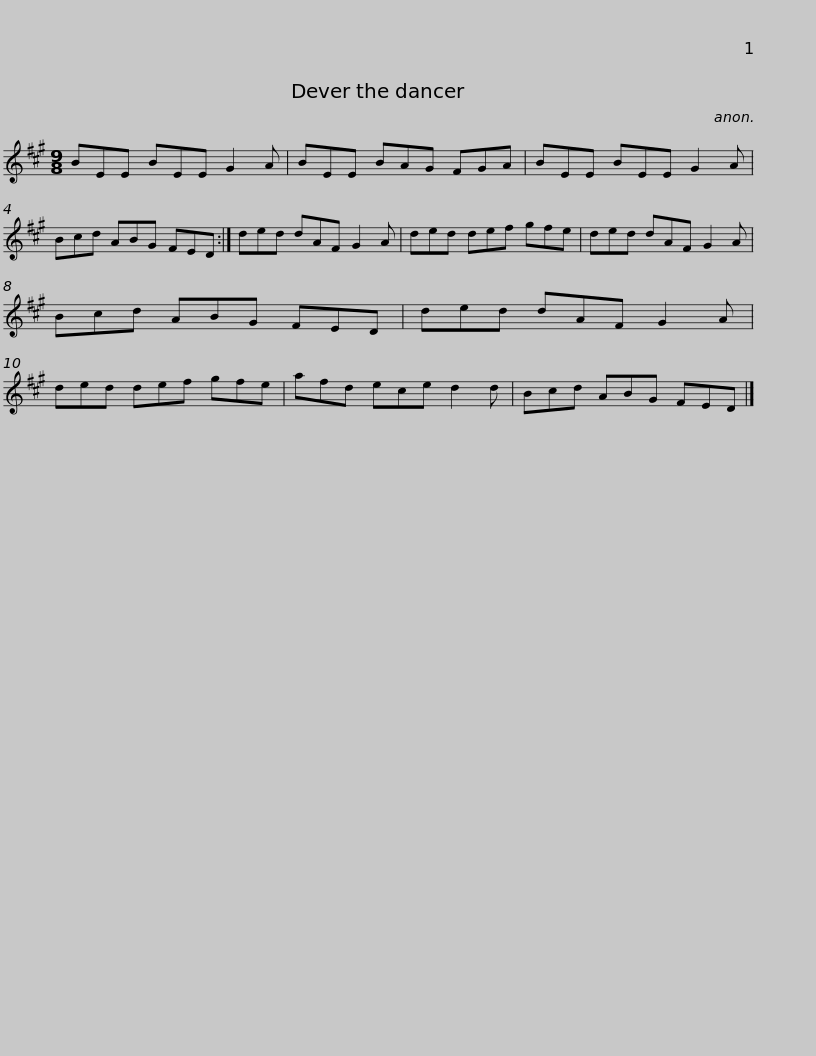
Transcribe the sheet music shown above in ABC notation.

X:1
L:1/8
M:9/8
I:linebreak $
K:A
V:1 treble
V:1
 BEE BEE G2 A | BEE BAG FGA | BEE BEE G2 A | Bcd ABG FED :| ded dAF G2 A |$ %5
 ded def gfe | ded dAF G2 A | Bcd ABG FED | ded dAF G2 A | ded def gfe |$ %10
 afd ece d2 d | Bcd ABG FED |] %12
